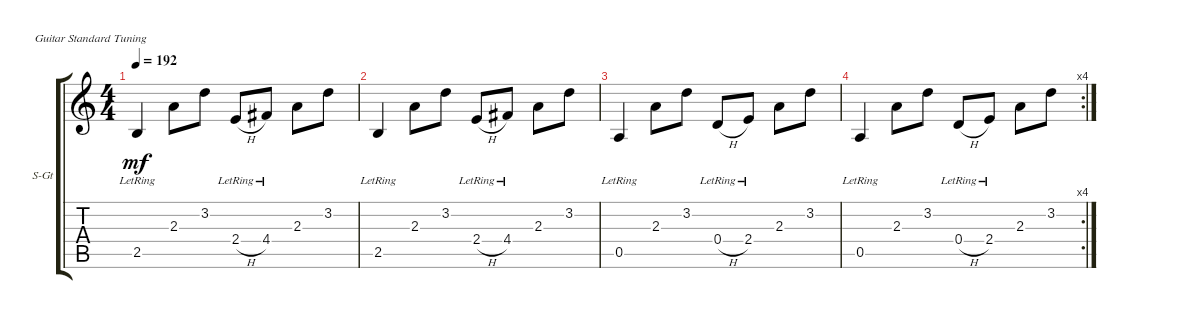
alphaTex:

\defaultSystemsLayout 4
\bracketExtendMode groupsimilarinstruments
\firstSystemTrackNameOrientation horizontal
\otherSystemsTrackNameOrientation horizontal
\track ("Steel Guitar" "S-Gt") {instrument acousticguitarsteel}
\staff {score tabs}
\tuning (E4 B3 G3 D3 A2 E2)
\ts (4 4)
\tempo 192
\clef g2
\ks c
2.5{lr}.4{dy mf} 2.3.8 3.2.8 2.4{h lr}.8 4.4{lr}.8 2.3.8 3.2.8 |
2.5{lr}.4 2.3.8 3.2.8 2.4{h lr}.8 4.4{lr}.8 2.3.8 3.2.8 |
0.5{lr}.4 2.3.8 3.2.8 0.4{h lr}.8 2.4{lr}.8 2.3.8 3.2.8 |
\rc 4
0.5{lr}.4 2.3.8 3.2.8 0.4{h lr}.8 2.4{lr}.8 2.3.8 3.2.8
